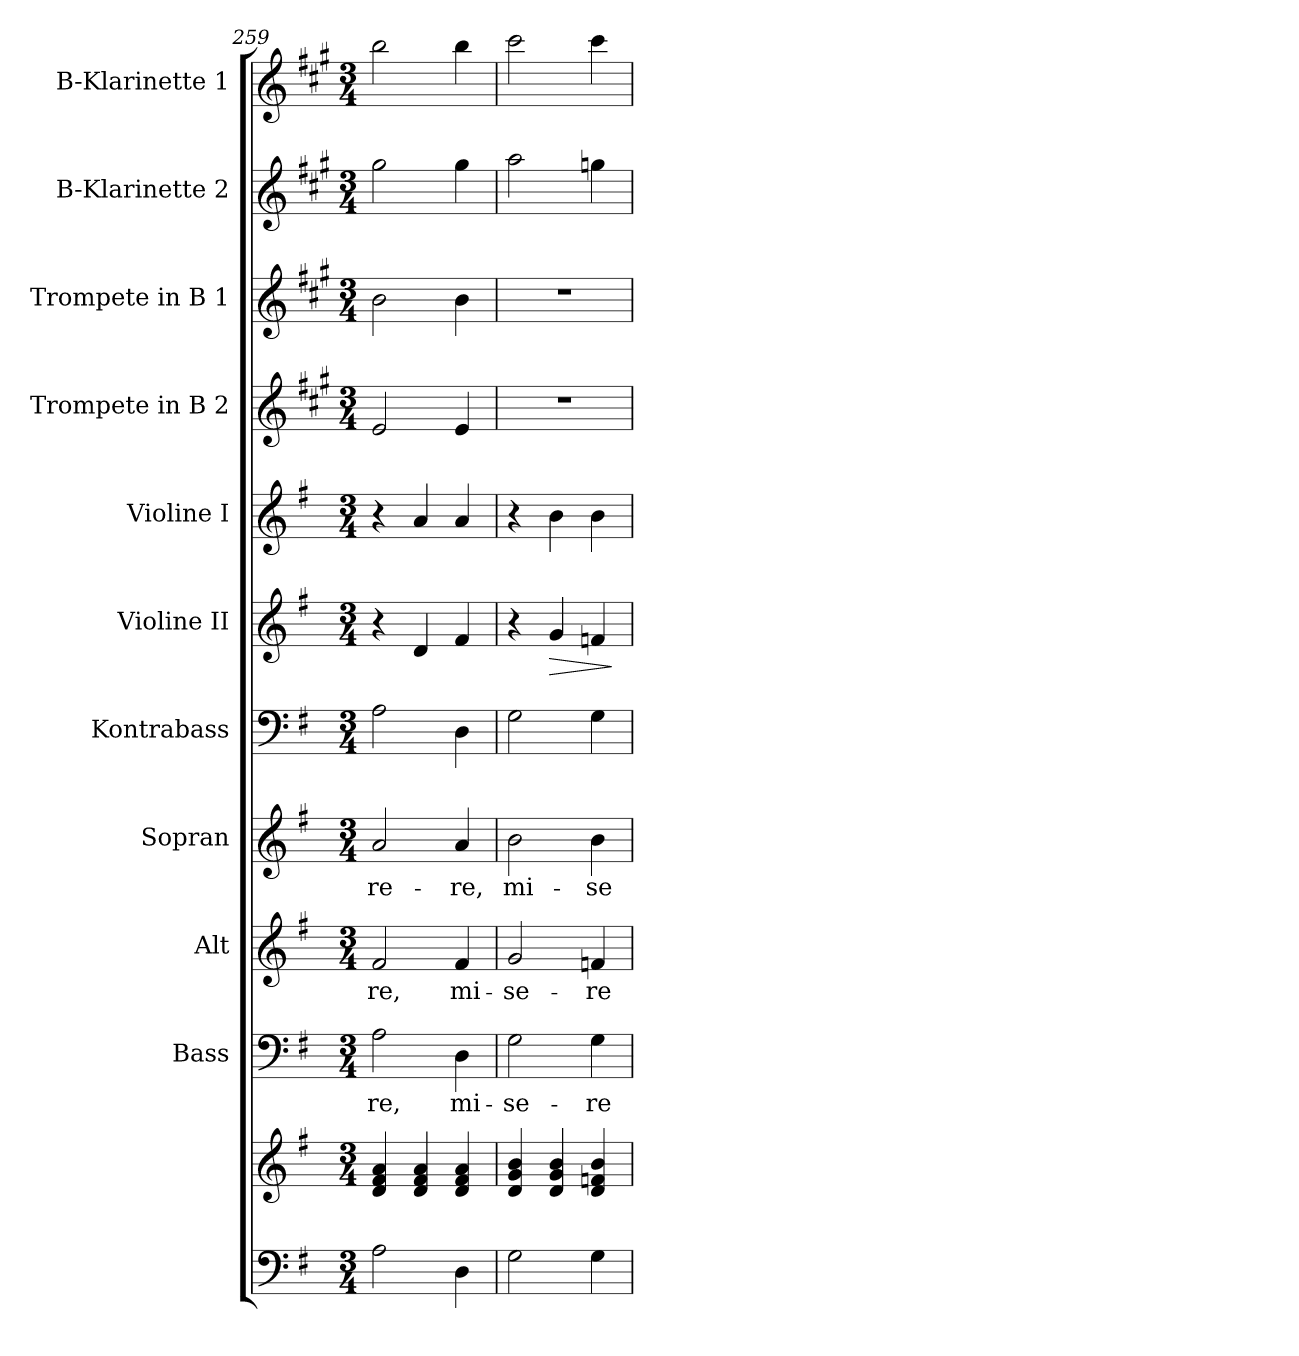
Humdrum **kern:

**kern	**kern	**kern	**text	**kern	**text	**kern	**text	**kern	**kern	**dynam	**kern	**kern	**kern	**kern	**kern
*part11	*part11	*part10	*part10	*part9	*part9	*part8	*part8	*part7	*part6	*part6	*part5	*part4	*part3	*part2	*part1
*staff12	*staff11	*staff10	*staff10	*staff9	*staff9	*staff8	*staff8	*staff7	*staff6	*staff6	*staff5	*staff4	*staff3	*staff2	*staff1
*	*	*I"Bass	*	*I"Alt	*	*I"Sopran	*	*I"Kontrabass	*I"Violine II	*	*I"Violine I	*I"Trompete in B 2	*I"Trompete in B 1	*I"B-Klarinette 2	*I"B-Klarinette 1
*	*	*I'B.	*	*I'A.	*	*I'S.	*	*I'Kb.	*I'Vl. II	*	*I'Vl. I	*I'Tr. 2	*I'Tr. 1	*I'B Kl. 2	*I'B Kl. 1
*clefF4	*clefG2	*clefF4	*	*clefG2	*	*clefG2	*	*clefF4	*clefG2	*	*clefG2	*clefG2	*clefG2	*clefG2	*clefG2
*	*	*	*	*	*	*	*	*ITrd7c12	*	*	*	*ITrd1c2	*ITrd1c2	*ITrd1c2	*ITrd1c2
*k[f#]	*k[f#]	*k[f#]	*	*k[f#]	*	*k[f#]	*	*k[f#]	*k[f#]	*	*k[f#]	*k[f#]	*k[f#]	*k[f#]	*k[f#]
*G:	*G:	*G:	*	*G:	*	*G:	*	*G:	*G:	*	*G:	*G:	*G:	*G:	*G:
*M3/4	*M3/4	*M3/4	*	*M3/4	*	*M3/4	*	*M3/4	*M3/4	*	*M3/4	*M3/4	*M3/4	*M3/4	*M3/4
=259	=259	=259	=259	=259	=259	=259	=259	=259	=259	=259	=259	=259	=259	=259	=259
!	!	!	!LO:LY:b	!	!LO:LY:b	!	!LO:LY:b	!	!	!	!	!	!	!	!
2A\	4d/ 4f#/ 4a/	2A\	-re,	2f#/	-re,	2a/	-re-	2AA\	4r	.	4r	2d/	2a\	2ff#\	2aa\
.	4d/ 4f#/ 4a/	.	.	.	.	.	.	.	4d/	.	4a/	.	.	.	.
!	!	!	!LO:LY:b	!	!LO:LY:b	!	!LO:LY:b	!	!	!	!	!	!	!	!
4D\	4d/ 4f#/ 4a/	4D\	mi-	4f#/	mi-	4a/	-re,	4DD\	4f#/	.	4a/	4d/	4a\	4ff#\	4aa\
=260	=260	=260	=260	=260	=260	=260	=260	=260	=260	=260	=260	=260	=260	=260	=260
!	!	!	!LO:LY:b	!	!LO:LY:b	!	!LO:LY:b	!	!	!	!	!	!	!	!
2G\	4d/ 4g/ 4b/	2G\	-se-	2g/	-se-	2b\	mi-	2GG\	4r	.	4r	2.r	2.r	2gg\	2bb\
!	!	!	!	!	!	!	!	!	!	!LO:HP:b	!	!	!	!	!
.	4d/ 4g/ 4b/	.	.	.	.	.	.	.	4g/	>	4b\	.	.	.	.
!	!	!	!LO:LY:b	!	!LO:LY:b	!	!LO:LY:b	!	!	!	!	!	!	!	!
4G\	4d/ 4fn/ 4b/	4G\	-re-	4fn/	-re-	4b\	-se-	4GG\	4fn/	.	4b\	.	.	4ffn\	4bb\
.	.	.	.	.	.	.	.	.	.	]	.	.	.	.	.
=	=	=	=	=	=	=	=	=	=	=	=	=	=	=	=
*-	*-	*-	*-	*-	*-	*-	*-	*-	*-	*-	*-	*-	*-	*-	*-
